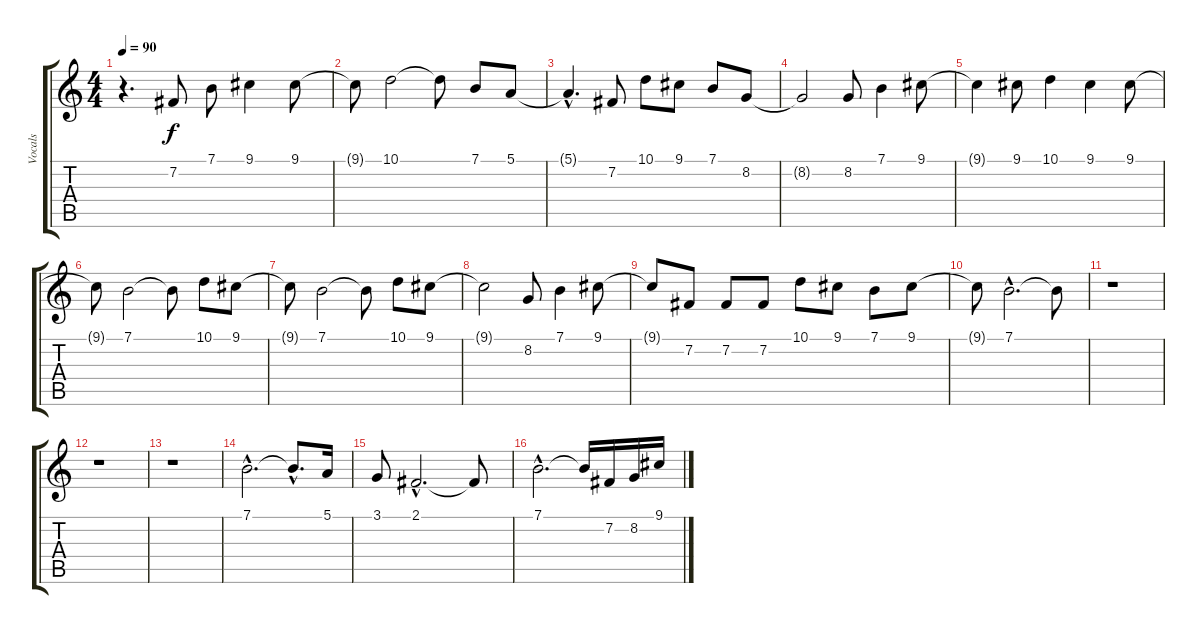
\track ("Vocals" "Vocals") {instrument lead1square}
\staff {score tabs}
\tuning (E4 B3 G3 D3 A2 E2) {hide}
\ts (4 4)
\tempo 90
\clef g2
\ks c
r.4{d dy f} 7.2.8 7.1.8 9.1.4 9.1.8 |
9.1{t}.8 10.1.2 10.1{t}.8 7.1.8 5.1.8 |
5.1{hac t}.4{d} 7.2.8 10.1.8 9.1.8 7.1.8 8.2.8 |
8.2{t}.2 8.2.8 7.1.4 9.1.8 |
9.1{t}.4 9.1.8 10.1.4 9.1.4 9.1.8 |
9.1{t}.8 7.1.2 7.1{t}.8 10.1.8 9.1.8 |
9.1{t}.8 7.1.2 7.1{t}.8 10.1.8 9.1.8 |
9.1{t}.2 8.2.8 7.1.4 9.1.8 |
9.1{t}.8 7.2.8 7.2.8 7.2.8 10.1.8 9.1.8 7.1.8 9.1.8 |
9.1{t}.8 7.1{hac}.2{d} 7.1{t}.8 |
r.1 |
r.1 |
r.1 |
7.1{hac}.2{d} 7.1{hac t}.8{d} 5.1.16 |
3.1.8 2.1{hac}.2{d} 2.1{t}.8 |
7.1{hac}.2{d} 7.1{t}.16 7.2.16 8.2.16 9.1.16
